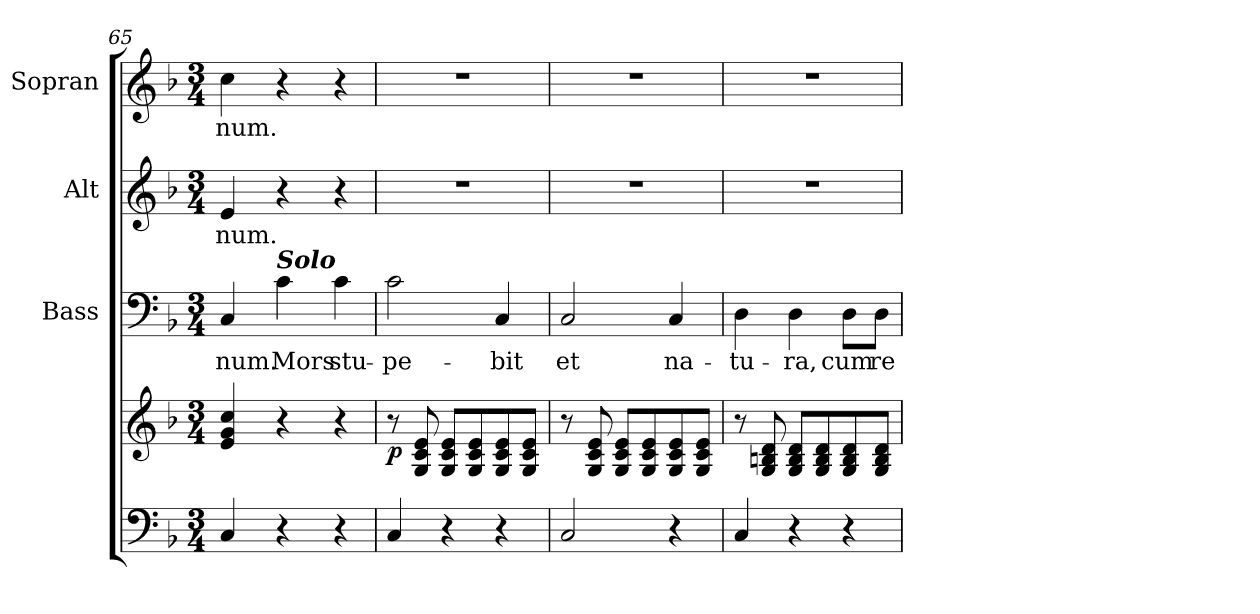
**kern	**kern	**dynam	**kern	**text	**kern	**text	**kern	**text
*part4	*part4	*part4	*part3	*part3	*part2	*part2	*part1	*part1
*staff5	*staff4	*staff4/5	*staff3	*staff3	*staff2	*staff2	*staff1	*staff1
*	*	*	*I"Bass	*	*I"Alt	*	*I"Sopran	*
*	*	*	*I'B.	*	*I'A.	*	*I'S.	*
!!LO:LB:g=z
*clefF4	*clefG2	*	*clefF4	*	*clefG2	*	*clefG2	*
*k[b-]	*k[b-]	*	*k[b-]	*	*k[b-]	*	*k[b-]	*
*F:	*F:	*	*F:	*	*F:	*	*F:	*
*M3/4	*M3/4	*	*M3/4	*	*M3/4	*	*M3/4	*
=65	=65	=65	=65	=65	=65	=65	=65	=65
!	!	!	!	!LO:LY:b	!	!LO:LY:b	!	!LO:LY:b
4C/	4e/ 4g/ 4cc/	.	4C/	-num.	4e/	-num.	4cc\	-num.
!	!	!	!LO:TX:a:Bi:t=Solo	!	!	!	!	!
!	!	!	!	!LO:LY:b	!	!	!	!
4r	4r	.	4c\	Mors	4r	.	4r	.
!	!	!	!	!LO:LY:b	!	!	!	!
4r	4r	.	4c\	stu-	4r	.	4r	.
=66	=66	=66	=66	=66	=66	=66	=66	=66
!	!	!LO:DY:b	!	!LO:LY:b	!	!	!	!
4C/	8r	p	2c\	-pe-	2.r	.	2.r	.
.	8G/ 8c/ 8e/	.	.	.	.	.	.	.
4r	8G/ 8c/ 8e/L	.	.	.	.	.	.	.
.	8G/ 8c/ 8e/	.	.	.	.	.	.	.
!	!	!	!	!LO:LY:b	!	!	!	!
4r	8G/ 8c/ 8e/	.	4C/	-bit	.	.	.	.
.	8G/ 8c/ 8e/J	.	.	.	.	.	.	.
=67	=67	=67	=67	=67	=67	=67	=67	=67
!	!	!	!	!LO:LY:b	!	!	!	!
2C/	8r	.	2C/	et	2.r	.	2.r	.
.	8G/ 8c/ 8e/	.	.	.	.	.	.	.
.	8G/ 8c/ 8e/L	.	.	.	.	.	.	.
.	8G/ 8c/ 8e/	.	.	.	.	.	.	.
!	!	!	!	!LO:LY:b	!	!	!	!
4r	8G/ 8c/ 8e/	.	4C/	na-	.	.	.	.
.	8G/ 8c/ 8e/J	.	.	.	.	.	.	.
=68	=68	=68	=68	=68	=68	=68	=68	=68
!	!	!	!	!LO:LY:b	!	!	!	!
4C/	8r	.	4D\	-tu-	2.r	.	2.r	.
.	8G/ 8Bn/ 8d/	.	.	.	.	.	.	.
!	!	!	!	!LO:LY:b	!	!	!	!
4r	8G/ 8B/ 8d/L	.	4D\	-ra,	.	.	.	.
.	8G/ 8B/ 8d/	.	.	.	.	.	.	.
!	!	!	!	!LO:LY:b	!	!	!	!
4r	8G/ 8B/ 8d/	.	8D\L	cum	.	.	.	.
!	!	!	!	!LO:LY:b	!	!	!	!
.	8G/ 8B/ 8d/J	.	8D\J	re-	.	.	.	.
=	=	=	=	=	=	=	=	=
*-	*-	*-	*-	*-	*-	*-	*-	*-
